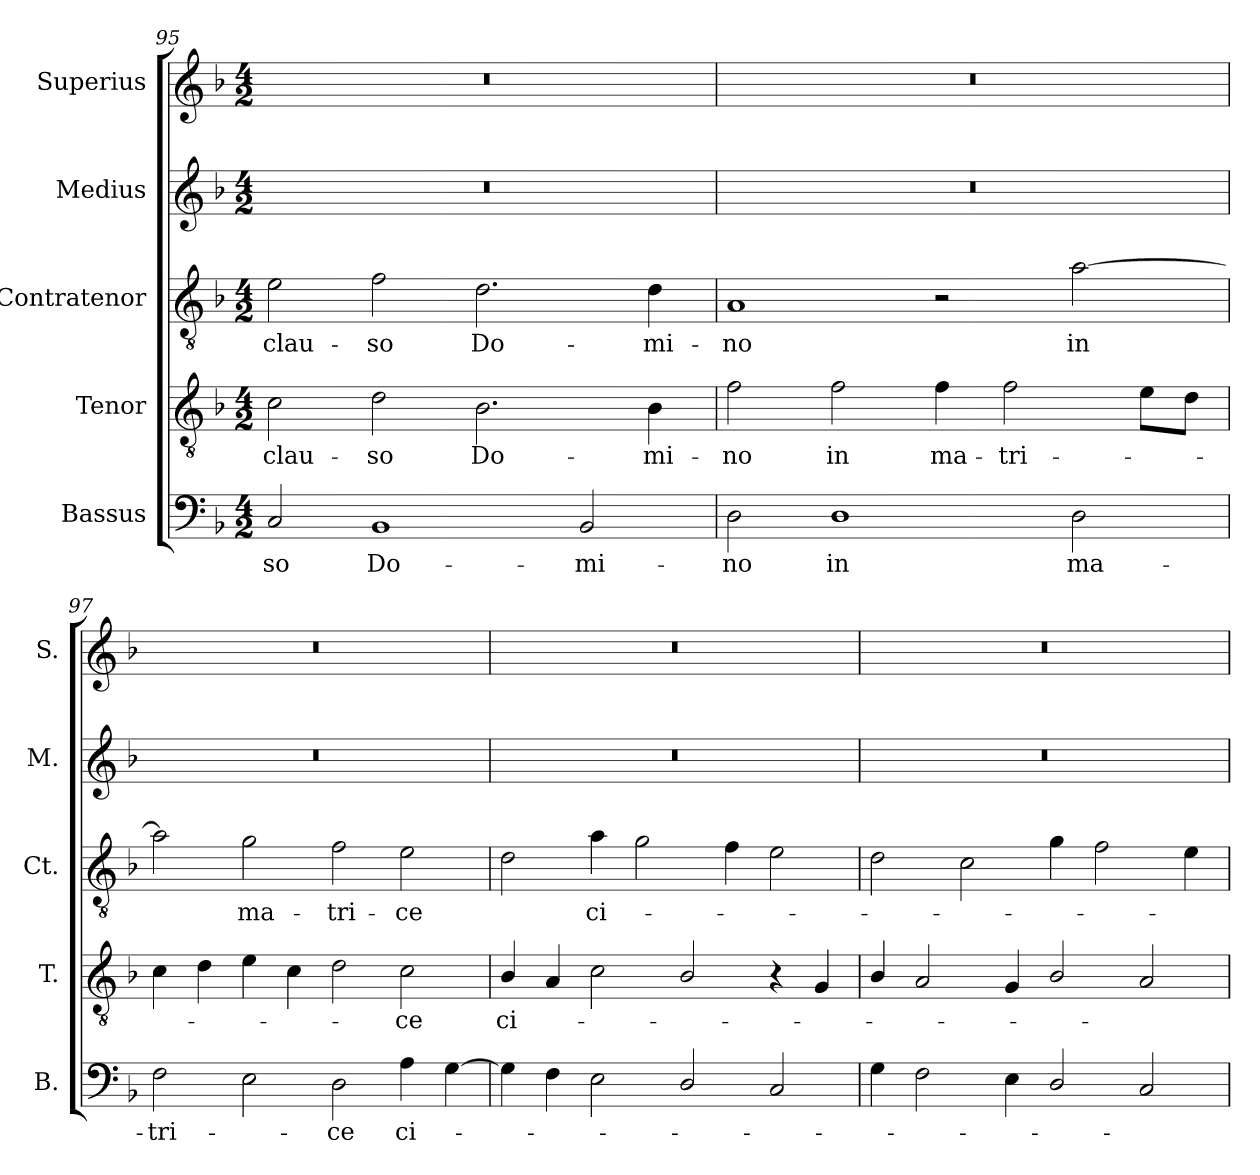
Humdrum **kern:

**kern	**text	**kern	**text	**kern	**text	**kern	**kern
*part5	*part5	*part4	*part4	*part3	*part3	*part2	*part1
*staff5	*staff5	*staff4	*staff4	*staff3	*staff3	*staff2	*staff1
*I"Bassus	*	*I"Tenor	*	*I"Contratenor	*	*I"Medius	*I"Superius
*I'B.	*	*I'T.	*	*I'Ct.	*	*I'M.	*I'S.
*clefF4	*	*clefGv2	*	*clefGv2	*	*clefG2	*clefG2
*	*	*ITrd7c12	*	*ITrd7c12	*	*	*
*k[b-]	*	*k[b-]	*	*k[b-]	*	*k[b-]	*k[b-]
*F:	*	*F:	*	*F:	*	*F:	*F:
*M4/2	*	*M4/2	*	*M4/2	*	*M4/2	*M4/2
=95	=95	=95	=95	=95	=95	=95	=95
!	!LO:LY:b:color=#000000	!	!	!	!	!	!
!	!	!	!LO:LY:b:color=#000000	!	!	!	!
!	!	!	!	!	!LO:LY:b:color=#000000	!LO:N:vis=1	!LO:N:vis=1
2Ci/	-so	2Ci\	clau-	2Ei\	clau-	0r	0r
!	!LO:LY:b:color=#000000	!	!	!	!	!	!
!	!	!	!LO:LY:b:color=#000000	!	!	!	!
!	!	!	!	!	!LO:LY:b:color=#000000	!	!
1BB-i	Do-	2Di\	-so	2Fi\	-so	.	.
!	!	!	!LO:LY:b:color=#000000	!	!	!	!
!	!	!	!	!	!LO:LY:b:color=#000000	!	!
.	.	2.BB-i\	Do-	2.Di\	Do-	.	.
!	!LO:LY:b:color=#000000	!	!	!	!	!	!
2BB-i/	-mi-	.	.	.	.	.	.
!	!	!	!LO:LY:b:color=#000000	!	!	!	!
!	!	!	!	!	!LO:LY:b:color=#000000	!	!
.	.	4BB-i\	-mi-	4Di\	-mi-	.	.
=96	=96	=96	=96	=96	=96	=96	=96
!	!LO:LY:b:color=#000000	!	!	!	!	!	!
!	!	!	!LO:LY:b:color=#000000	!	!	!	!
!	!	!	!	!	!LO:LY:b:color=#000000	!LO:N:vis=1	!LO:N:vis=1
2Di\	-no	2Fi\	-no	1AAi	-no	0r	0r
!	!LO:LY:b:color=#000000	!	!	!	!	!	!
!	!	!	!LO:LY:b:color=#000000	!	!	!	!
1Di	in	2Fi\	in	.	.	.	.
!	!	!	!LO:LY:b:color=#000000	!	!	!	!
.	.	4Fi\	ma-	2r	.	.	.
!	!	!	!LO:LY:b:color=#000000	!	!	!	!
.	.	2Fi\	-tri-	.	.	.	.
!	!LO:LY:b:color=#000000	!	!	!	!	!	!
!	!	!	!	!	!LO:LY:b:color=#000000	!	!
2Di\	ma-	.	.	[2Ai\	in	.	.
.	.	8Ei\L	.	.	.	.	.
.	.	8Di\J	.	.	.	.	.
=97	=97	=97	=97	=97	=97	=97	=97
!	!LO:LY:b:color=#000000	!	!	!	!	!LO:N:vis=1	!LO:N:vis=1
2Fi\	-tri-	4Ci\	.	2Ai\]	.	0r	0r
.	.	4Di\	.	.	.	.	.
!	!	!	!	!	!LO:LY:b:color=#000000	!	!
2Ei\	.	4Ei\	.	2Gi\	ma-	.	.
.	.	4Ci\	.	.	.	.	.
!	!LO:LY:b:color=#000000	!	!	!	!	!	!
!	!	!	!	!	!LO:LY:b:color=#000000	!	!
2Di\	-ce	2Di\	.	2Fi\	-tri-	.	.
!	!LO:LY:b:color=#000000	!	!	!	!	!	!
!	!	!	!LO:LY:b:color=#000000	!	!	!	!
!	!	!	!	!	!LO:LY:b:color=#000000	!	!
4Ai\	ci-	2Ci\	-ce	2Ei\	-ce	.	.
[4Gi\	.	.	.	.	.	.	.
=98	=98	=98	=98	=98	=98	=98	=98
!	!	!	!LO:LY:b:color=#000000	!	!	!LO:N:vis=1	!LO:N:vis=1
4Gi\]	.	4BB-i/	ci-	2Di\	.	0r	0r
4Fi\	.	4AAi/	.	.	.	.	.
!	!	!	!	!	!LO:LY:b:color=#000000	!	!
2Ei\	.	2Ci\	.	4Ai\	ci-	.	.
.	.	.	.	2Gi\	.	.	.
2Di/	.	2BB-i/	.	.	.	.	.
.	.	.	.	4Fi\	.	.	.
2Ci/	.	4r	.	2Ei\	.	.	.
.	.	4GGi/	.	.	.	.	.
!!LO:LB:g=z
=99	=99	=99	=99	=99	=99	=99	=99
!	!	!	!	!	!	!LO:N:vis=1	!LO:N:vis=1
4Gi\	.	4BB-i/	.	2Di\	.	0r	0r
2Fi\	.	2AAi/	.	.	.	.	.
.	.	.	.	2Ci\	.	.	.
4Ei\	.	4GGi/	.	.	.	.	.
2Di/	.	2BB-i/	.	4Gi\	.	.	.
.	.	.	.	2Fi\	.	.	.
2Ci/	.	2AAi/	.	.	.	.	.
.	.	.	.	4Ei\	.	.	.
=	=	=	=	=	=	=	=
*-	*-	*-	*-	*-	*-	*-	*-
